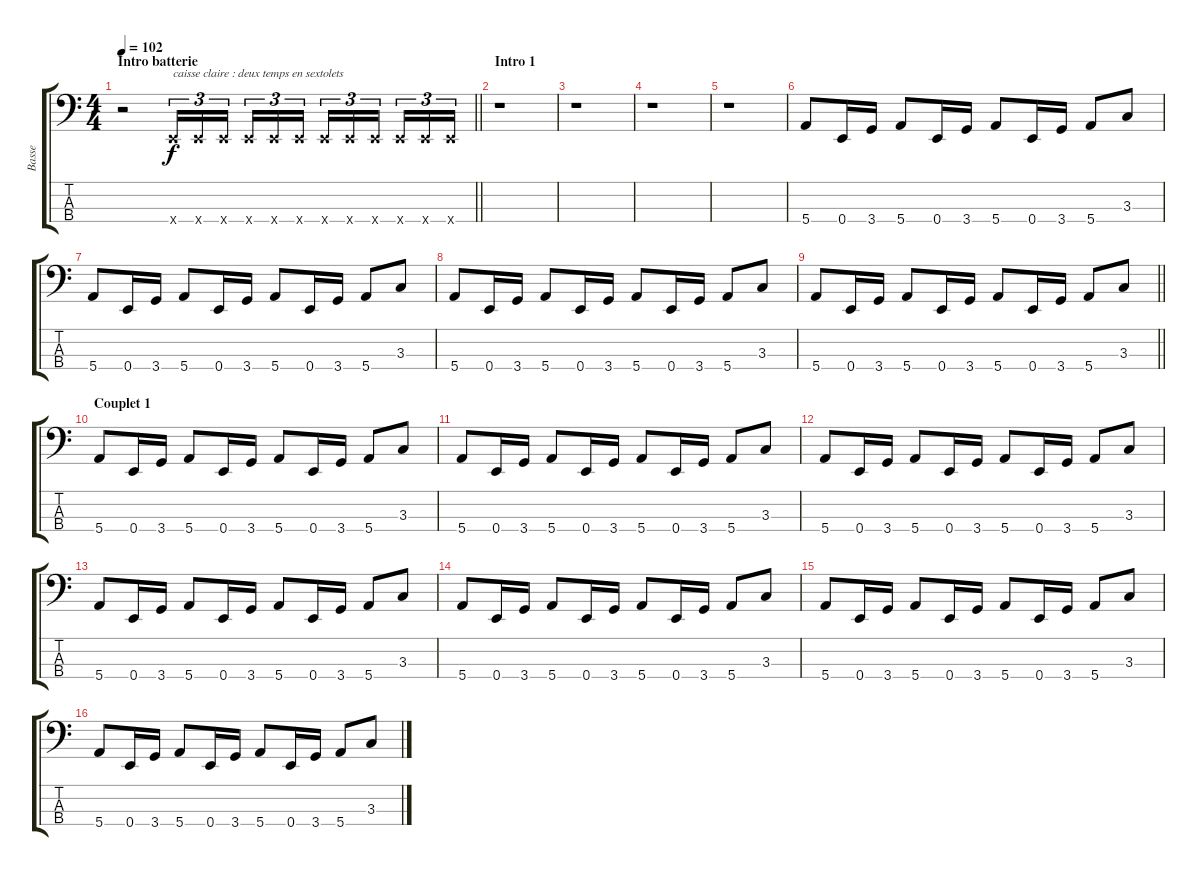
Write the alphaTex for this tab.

\track ("Basse" "Basse") {instrument electricbassfinger}
\staff {score tabs}
\tuning (G2 D2 A1 E1) {hide}
\ts (4 4)
\section ("" "Intro batterie")
\tempo 102
\clef f4
\barLineRight lightlight
\ks c
r.2{dy f instrument electricbassfinger} 0.4{x}.16{tu (3 2) txt "caisse claire : deux temps en sextolets"} 0.4{x}.16{tu (3 2)} 0.4{x}.16{tu (3 2) beam splitsecondary} 0.4{x}.16{tu (3 2)} 0.4{x}.16{tu (3 2)} 0.4{x}.16{tu (3 2)} 0.4{x}.16{tu (3 2)} 0.4{x}.16{tu (3 2)} 0.4{x}.16{tu (3 2) beam splitsecondary} 0.4{x}.16{tu (3 2)} 0.4{x}.16{tu (3 2)} 0.4{x}.16{tu (3 2)} |
\section ("" "Intro 1")
r.1 |
r.1 |
r.1 |
r.1 |
5.4.8 0.4.16 3.4.16 5.4.8 0.4.16 3.4.16 5.4.8 0.4.16 3.4.16 5.4.8 3.3.8 |
5.4.8 0.4.16 3.4.16 5.4.8 0.4.16 3.4.16 5.4.8 0.4.16 3.4.16 5.4.8 3.3.8 |
5.4.8 0.4.16 3.4.16 5.4.8 0.4.16 3.4.16 5.4.8 0.4.16 3.4.16 5.4.8 3.3.8 |
\barLineRight lightlight
5.4.8 0.4.16 3.4.16 5.4.8 0.4.16 3.4.16 5.4.8 0.4.16 3.4.16 5.4.8 3.3.8 |
\section ("" "Couplet 1")
5.4.8 0.4.16 3.4.16 5.4.8 0.4.16 3.4.16 5.4.8 0.4.16 3.4.16 5.4.8 3.3.8 |
5.4.8 0.4.16 3.4.16 5.4.8 0.4.16 3.4.16 5.4.8 0.4.16 3.4.16 5.4.8 3.3.8 |
5.4.8 0.4.16 3.4.16 5.4.8 0.4.16 3.4.16 5.4.8 0.4.16 3.4.16 5.4.8 3.3.8 |
5.4.8 0.4.16 3.4.16 5.4.8 0.4.16 3.4.16 5.4.8 0.4.16 3.4.16 5.4.8 3.3.8 |
5.4.8 0.4.16 3.4.16 5.4.8 0.4.16 3.4.16 5.4.8 0.4.16 3.4.16 5.4.8 3.3.8 |
5.4.8 0.4.16 3.4.16 5.4.8 0.4.16 3.4.16 5.4.8 0.4.16 3.4.16 5.4.8 3.3.8 |
5.4.8 0.4.16 3.4.16 5.4.8 0.4.16 3.4.16 5.4.8 0.4.16 3.4.16 5.4.8 3.3.8
